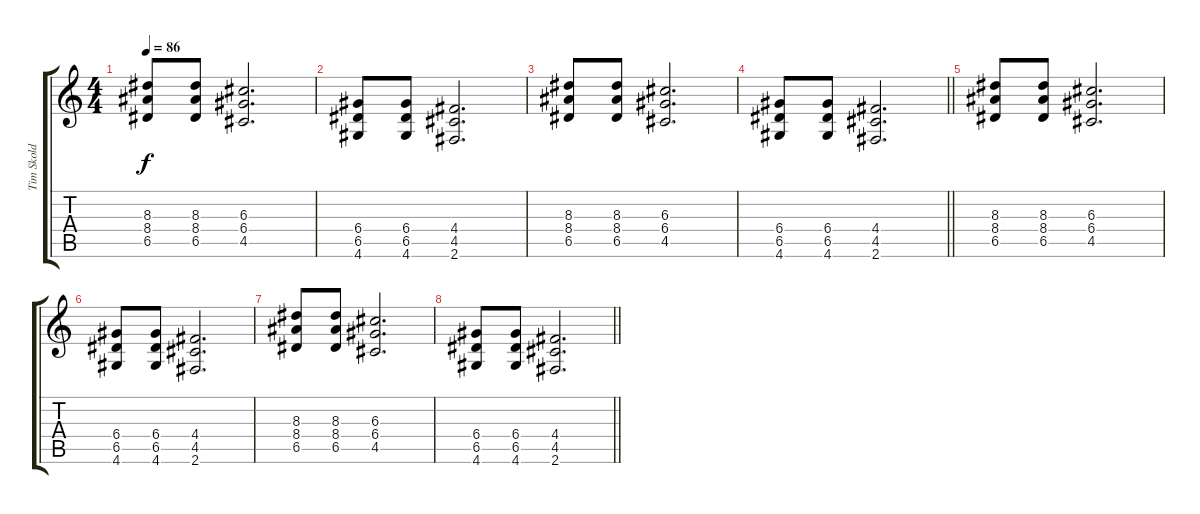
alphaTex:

\track ("Tim Skold VII" "Tim Skold ") {instrument overdrivenguitar}
\staff {score tabs}
\tuning (E4 B3 G3 D3 A2 E2) {hide}
\ts (4 4)
\tempo 86
\clef g2
\ks c
(8.3 8.4 6.5).8{dy f volume 6} (8.3 8.4 6.5).8 (6.3 6.4 4.5).2{d} |
(6.4 6.5 4.6).8 (6.4 6.5 4.6).8 (4.4 4.5 2.6).2{d} |
(8.3 8.4 6.5).8 (8.3 8.4 6.5).8 (6.3 6.4 4.5).2{d} |
\barLineRight lightlight
(6.4 6.5 4.6).8 (6.4 6.5 4.6).8 (4.4 4.5 2.6).2{d} |
(8.3 8.4 6.5).8{volume 0} (8.3 8.4 6.5).8 (6.3 6.4 4.5).2{d} |
(6.4 6.5 4.6).8 (6.4 6.5 4.6).8 (4.4 4.5 2.6).2{d} |
(8.3 8.4 6.5).8 (8.3 8.4 6.5).8 (6.3 6.4 4.5).2{d} |
\barLineRight lightlight
(6.4 6.5 4.6).8 (6.4 6.5 4.6).8 (4.4 4.5 2.6).2{d}
